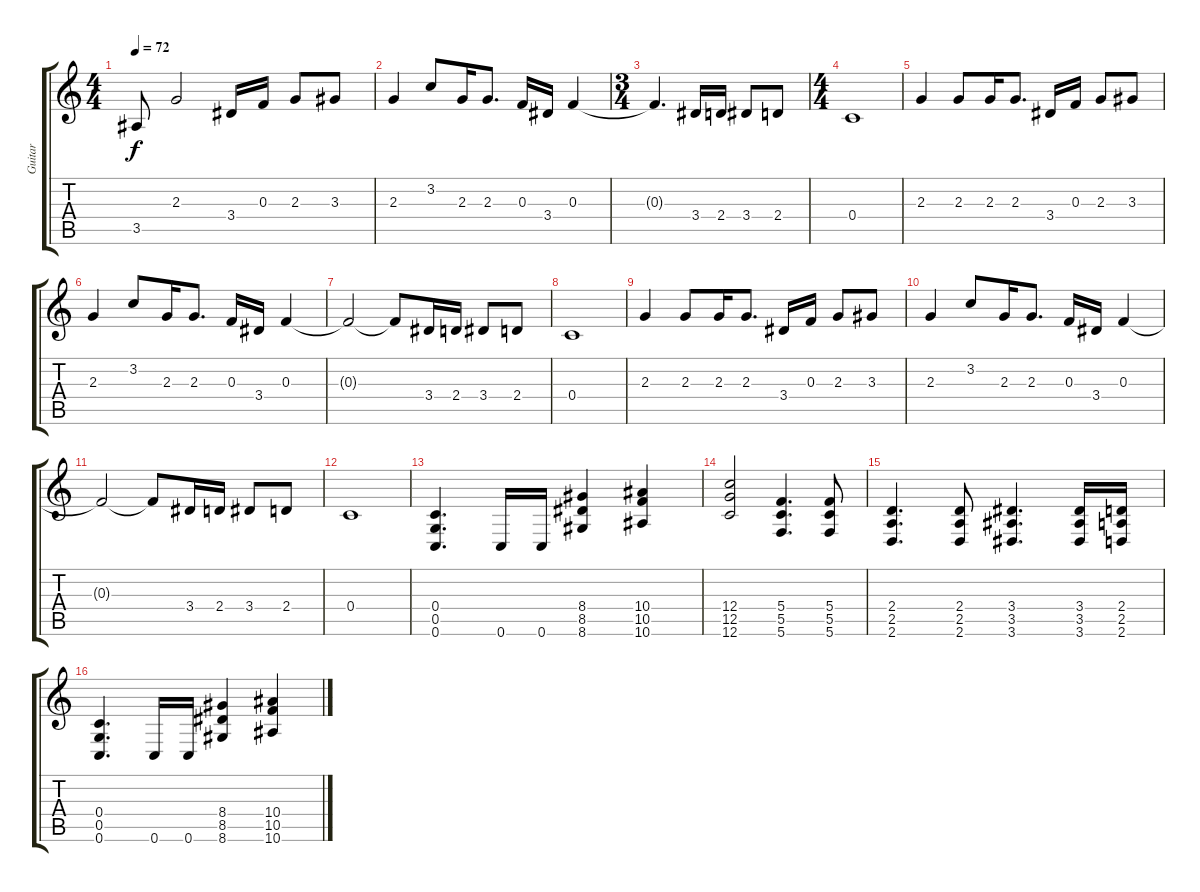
\track ("Guitar" "Guitar") {instrument distortionguitar}
\staff {score tabs}
\tuning (D4 A3 F3 C3 G2 C2) {hide}
\ts (4 4)
\tempo 72
\clef g2
\ks c
3.5.8{dy f} 2.3.2 3.4.16 0.3.16 2.3.8 3.3.8 |
2.3.4 3.2.8 2.3.16 2.3.8{d} 0.3.16 3.4.16 0.3.4 |
\ts (3 4)
0.3{t}.4{d} 3.4.16 2.4.16 3.4.8 2.4.8 |
\ts (4 4)
0.4.1 |
2.3.4 2.3.8 2.3.16 2.3.8{d} 3.4.16 0.3.16 2.3.8 3.3.8 |
2.3.4 3.2.8 2.3.16 2.3.8{d} 0.3.16 3.4.16 0.3.4 |
0.3{t}.2 0.3{t}.8 3.4.16 2.4.16 3.4.8 2.4.8 |
0.4.1 |
2.3.4 2.3.8 2.3.16 2.3.8{d} 3.4.16 0.3.16 2.3.8 3.3.8 |
2.3.4 3.2.8 2.3.16 2.3.8{d} 0.3.16 3.4.16 0.3.4 |
0.3{t}.2 0.3{t}.8 3.4.16 2.4.16 3.4.8 2.4.8 |
0.4.1 |
(0.4 0.5 0.6).4{d} 0.6.16 0.6.16 (8.4 8.5 8.6).4 (10.4 10.5 10.6).4 |
(12.4 12.5 12.6).2 (5.4 5.5 5.6).4{d} (5.4 5.5 5.6).8 |
(2.4 2.5 2.6).4{d} (2.4 2.5 2.6).8 (3.4 3.5 3.6).4{d} (3.4 3.5 3.6).16 (2.4 2.5 2.6).16 |
(0.4 0.5 0.6).4{d} 0.6.16 0.6.16 (8.4 8.5 8.6).4 (10.4 10.5 10.6).4
